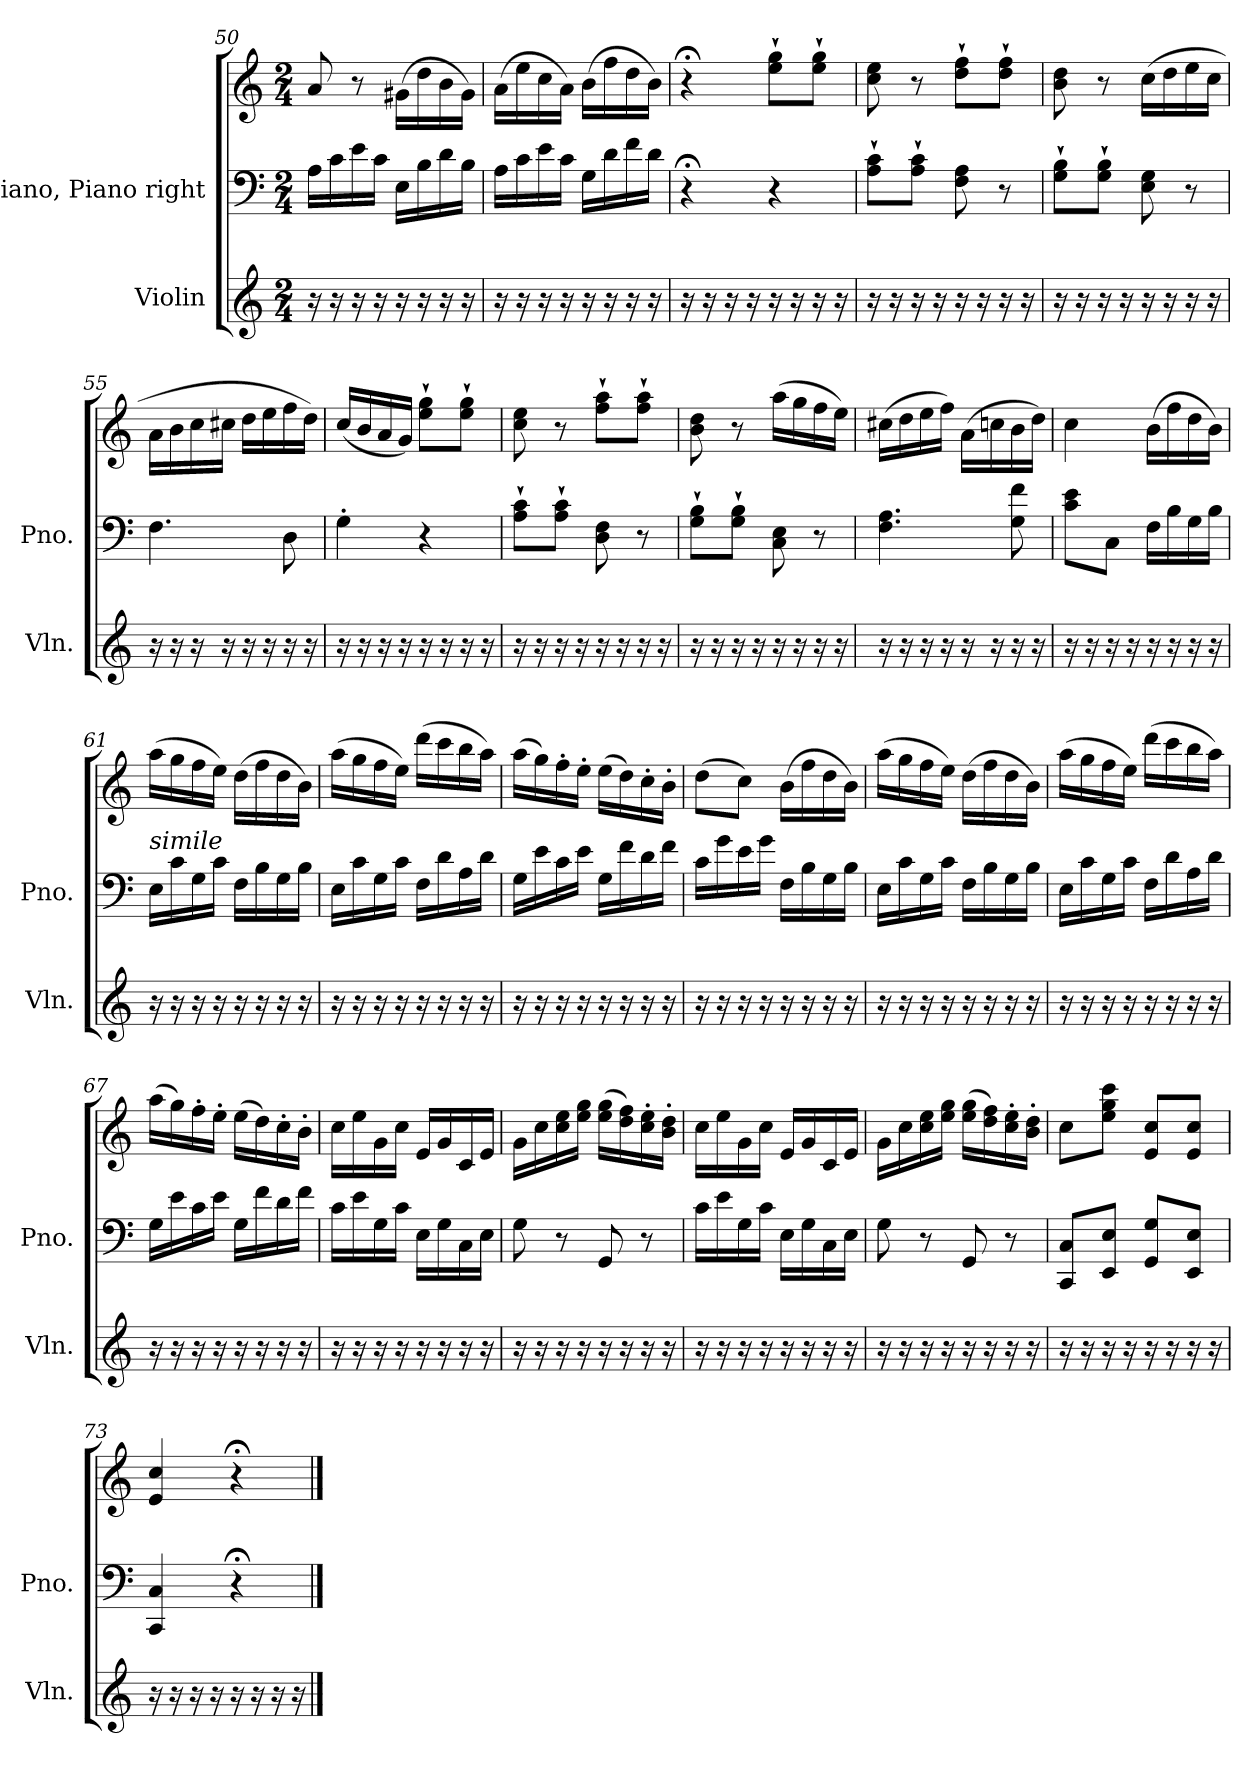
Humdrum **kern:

**kern	**kern	**kern
*part2	*part1	*part1
*staff3	*staff2	*staff1
*I"Violin	*I"Piano, Piano right	*
*I'Vln.	*I'Pno.	*
!!LO:LB:g=z
*clefG2	*clefF4	*clefG2
*k[]	*k[]	*k[]
*M2/4	*M2/4	*M2/4
=50	=50	=50
16r	16A\LL	8a/
16r	16c\	.
16r	16e\	8r
16r	16c\JJ	.
16r	16E\LL	(>16g#X\LL
16r	16B\	16dd\
16r	16d\	16b\
16r	16B\JJ	16g#\JJ)
=51	=51	=51
16r	16A\LL	(>16a\LL
16r	16c\	16ee\
16r	16e\	16cc\
16r	16c\JJ	16a\JJ)
16r	16G\LL	(>16b\LL
16r	16d\	16ff\
16r	16f\	16dd\
16r	16d\JJ	16b\JJ)
=52	=52	=52
16r	4r;<	4r;<
16r	.	.
16r	.	.
16r	.	.
16r	4r	8ee\` 8gg\`L
16r	.	.
16r	.	8ee\` 8gg\`J
16r	.	.
=53	=53	=53
16r	8A\` 8c\`L	8cc\ 8ee\
16r	.	.
16r	8A\` 8c\`J	8r
16r	.	.
16r	8F\ 8A\	8dd\` 8ff\`L
16r	.	.
16r	8r	8dd\` 8ff\`J
16r	.	.
=54	=54	=54
16r	8G\` 8B\`L	8b\ 8dd\
16r	.	.
16r	8G\` 8B\`J	8r
16r	.	.
16r	8E\ 8G\	(>16cc\LL
16r	.	16dd\
16r	8r	16ee\
16r	.	16cc\JJ
!!LO:PB:g=z
=55	=55	=55
16r	4.F\	16a\LL
16r	.	16b\
16r	.	16cc\
16r	.	16cc#X\JJ
16r	.	16dd\LL
16r	.	16ee\
16r	8D\	16ff\
16r	.	16dd\JJ)
=56	=56	=56
16r	4G'\	(<16cc/LL
16r	.	16b/
16r	.	16a/
16r	.	16g/JJ)
16r	4r	8ee\` 8gg\`L
16r	.	.
16r	.	8ee\` 8gg\`J
16r	.	.
=57	=57	=57
16r	8A\` 8c\`L	8cc\ 8ee\
16r	.	.
16r	8A\` 8c\`J	8r
16r	.	.
16r	8D\ 8F\	8ff\` 8aa\`L
16r	.	.
16r	8r	8ff\` 8aa\`J
16r	.	.
=58	=58	=58
16r	8G\` 8B\`L	8b\ 8dd\
16r	.	.
16r	8G\` 8B\`J	8r
16r	.	.
16r	8C\ 8E\	(>16aa\LL
16r	.	16gg\
16r	8r	16ff\
16r	.	16ee\JJ)
=59	=59	=59
16r	4.F\ 4.A\	(>16cc#X\LL
16r	.	16dd\
16r	.	16ee\
16r	.	16ff\JJ)
16r	.	(>16a\LL
16r	.	16ccn\
16r	8G\ 8f\	16b\
16r	.	16dd\JJ)
!!LO:LB:g=z
=60	=60	=60
16r	8c\ 8e\L	4cc\
16r	.	.
16r	8C\J	.
16r	.	.
16r	16F\LL	(>16b\LL
16r	16B\	16ff\
16r	16G\	16dd\
16r	16B\JJ	16b\JJ)
=61	=61	=61
!	!LO:TX:a:i:t=simile	!
16r	16E\LL	(>16aa\LL
16r	16c\	16gg\
16r	16G\	16ff\
16r	16c\JJ	16ee\JJ)
16r	16F\LL	(>16dd\LL
16r	16B\	16ff\
16r	16G\	16dd\
16r	16B\JJ	16b\JJ)
=62	=62	=62
16r	16E\LL	(>16aa\LL
16r	16c\	16gg\
16r	16G\	16ff\
16r	16c\JJ	16ee\JJ)
16r	16F\LL	(>16ddd\LL
16r	16d\	16ccc\
16r	16A\	16bb\
16r	16d\JJ	16aa\JJ)
=63	=63	=63
16r	16G\LL	(>16aa\LL
16r	16e\	16gg\)
16r	16c\	16ff'\
16r	16e\JJ	16ee'\JJ
16r	16G\LL	(>16ee\LL
16r	16f\	16dd\)
16r	16d\	16cc'\
16r	16f\JJ	16b'\JJ
=64	=64	=64
16r	16c\LL	(>8dd\L
16r	16g\	.
16r	16e\	8cc\J)
16r	16g\JJ	.
16r	16F\LL	(>16b\LL
16r	16B\	16ff\
16r	16G\	16dd\
16r	16B\JJ	16b\JJ)
!!LO:LB:g=z
=65	=65	=65
16r	16E\LL	(>16aa\LL
16r	16c\	16gg\
16r	16G\	16ff\
16r	16c\JJ	16ee\JJ)
16r	16F\LL	(>16dd\LL
16r	16B\	16ff\
16r	16G\	16dd\
16r	16B\JJ	16b\JJ)
=66	=66	=66
16r	16E\LL	(>16aa\LL
16r	16c\	16gg\
16r	16G\	16ff\
16r	16c\JJ	16ee\JJ)
16r	16F\LL	(>16ddd\LL
16r	16d\	16ccc\
16r	16A\	16bb\
16r	16d\JJ	16aa\JJ)
=67	=67	=67
16r	16G\LL	(>16aa\LL
16r	16e\	16gg\)
16r	16c\	16ff'\
16r	16e\JJ	16ee'\JJ
16r	16G\LL	(>16ee\LL
16r	16f\	16dd\)
16r	16d\	16cc'\
16r	16f\JJ	16b'\JJ
=68	=68	=68
16r	16c\LL	16cc\LL
16r	16e\	16ee\
16r	16G\	16g\
16r	16c\JJ	16cc\JJ
16r	16E\LL	16e/LL
16r	16G\	16g/
16r	16C\	16c/
16r	16E\JJ	16e/JJ
=69	=69	=69
16r	8G\	16g\LL
16r	.	16cc\
16r	8r	16cc\ 16ee\
16r	.	16ee\ 16gg\JJ
16r	8GG/	(>16ee\ 16gg\LL
16r	.	16dd\ 16ff\)
16r	8r	16cc\' 16ee\'
16r	.	16b\' 16dd\'JJ
!!LO:LB:g=z
=70	=70	=70
16r	16c\LL	16cc\LL
16r	16e\	16ee\
16r	16G\	16g\
16r	16c\JJ	16cc\JJ
16r	16E\LL	16e/LL
16r	16G\	16g/
16r	16C\	16c/
16r	16E\JJ	16e/JJ
=71	=71	=71
16r	8G\	16g\LL
16r	.	16cc\
16r	8r	16cc\ 16ee\
16r	.	16ee\ 16gg\JJ
16r	8GG/	(>16ee\ 16gg\LL
16r	.	16dd\ 16ff\)
16r	8r	16cc\' 16ee\'
16r	.	16b\' 16dd\'JJ
=72	=72	=72
16r	8CC/ 8C/L	8cc\L
16r	.	.
16r	8EE/ 8E/J	8ee\ 8gg\ 8ccc\J
16r	.	.
16r	8GG/ 8G/L	8e/ 8cc/L
16r	.	.
16r	8EE/ 8E/J	8e/ 8cc/J
16r	.	.
=73	=73	=73
16r	4CC/ 4C/	4e/ 4cc/
16r	.	.
16r	.	.
16r	.	.
16r	4r;	4r;<
16r	.	.
16r	.	.
16r	.	.
==	==	==
*-	*-	*-
